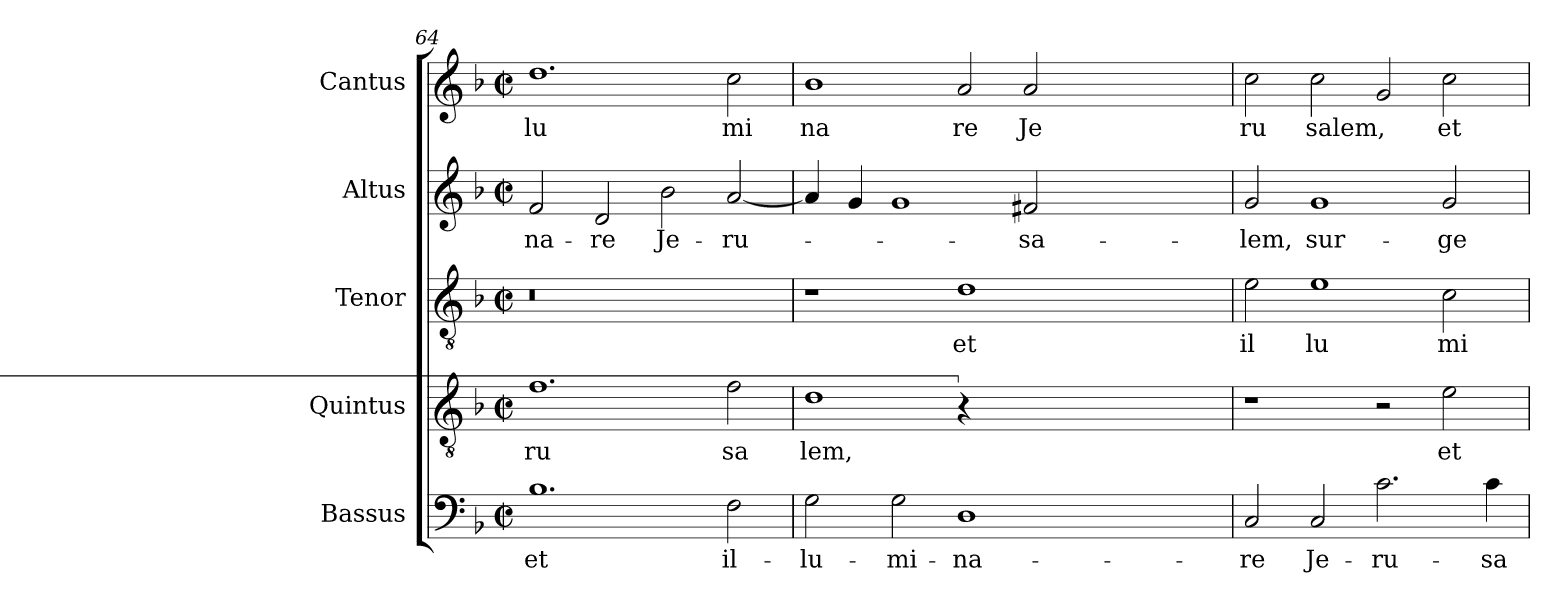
**kern	**text	**kern	**text	**kern	**text	**kern	**text	**kern	**text
*part5	*part5	*part4	*part4	*part3	*part3	*part2	*part2	*part1	*part1
*staff5	*staff5	*staff4	*staff4	*staff3	*staff3	*staff2	*staff2	*staff1	*staff1
*I"Bassus	*	*I"Quintus	*	*I"Tenor	*	*I"Altus	*	*I"Cantus	*
*clefF4	*	*clefGv2	*	*clefGv2	*	*clefG2	*	*clefG2	*
*k[b-]	*	*k[b-]	*	*k[b-]	*	*k[b-]	*	*k[b-]	*
*F:	*	*F:	*	*F:	*	*F:	*	*F:	*
*M2/2	*	*M2/2	*	*M2/2	*	*M2/2	*	*M2/2	*
*met(c|)	*	*met(c|)	*	*met(c|)	*	*met(c|)	*	*met(c|)	*
=64	=64	=64	=64	=64	=64	=64	=64	=64	=64
!	!LO:LY:b:cj	!	!LO:LY:b:cj	!	!	!	!LO:LY:b:cj	!	!LO:LY:b:cj
1.B-	et	1.f	ru	0r	.	2f/	-na-	1.dd	lu
!	!	!	!	!	!	!	!LO:LY:b:cj	!	!
.	.	.	.	.	.	2d/	-re	.	.
!	!	!	!	!	!	!	!LO:LY:b:cj	!	!
.	.	.	.	.	.	2b-\	Je-	.	.
!	!LO:LY:b:cj	!	!LO:LY:b:cj	!	!	!	!LO:LY:b:cj	!	!LO:LY:b:cj
2F\	il-	2f\	sa	.	.	[<2a/	-ru-	2cc\	mi
=65	=65	=65	=65	=65	=65	=65	=65	=65	=65
!	!LO:LY:b:cj	!	!LO:LY:b:cj	!	!	!	!	!	!LO:LY:b:cj
2G\	-lu-	1d	lem,	1r	.	4a/]	.	1b-	na
.	.	.	.	.	.	4g/	.	.	.
!	!LO:LY:b:cj	!	!	!	!	!	!	!	!
2G\	-mi-	.	.	.	.	1g	.	.	.
!	!LO:LY:b:cj	!LO:N:vis=1	!	!	!LO:LY:b:cj	!	!	!	!LO:LY:b:cj
1D	-na-	4%9r	.	1d	et	.	.	2a/	re
!	!	!	!	!	!	!	!LO:LY:b:cj	!	!LO:LY:b:cj
.	.	.	.	.	.	2f#X/	-sa-	2a/	Je
1ryy	.	.	.	1ryy	.	1ryy	.	1ryy	.
4ryy	.	.	.	4ryy	.	4ryy	.	4ryy	.
=66	=66	=66	=66	=66	=66	=66	=66	=66	=66
!	!LO:LY:b:cj	!	!	!	!LO:LY:b:cj	!	!LO:LY:b:cj	!	!LO:LY:b:cj
2C/	-re	1r	.	2e\	il	2g/	-lem,	2cc\	ru
!	!LO:LY:b:cj	!	!	!	!LO:LY:b:cj	!	!LO:LY:b:cj	!	!LO:LY:b
2C/	Je-	.	.	1e	lu	1g	sur-	2cc\	salem,
!	!LO:LY:b:cj	!	!	!	!	!	!	!	!
2.c\	-ru-	2r	.	.	.	.	.	2g/	.
!	!	!	!LO:LY:b:cj	!	!LO:LY:b:cj	!	!LO:LY:b:cj	!	!LO:LY:b:cj
.	.	2e\	et	2c\	mi	2g/	-ge	2cc\	et
!	!LO:LY:b:cj	!	!	!	!	!	!	!	!
4c\	-sa	.	.	.	.	.	.	.	.
=	=	=	=	=	=	=	=	=	=
*-	*-	*-	*-	*-	*-	*-	*-	*-	*-
